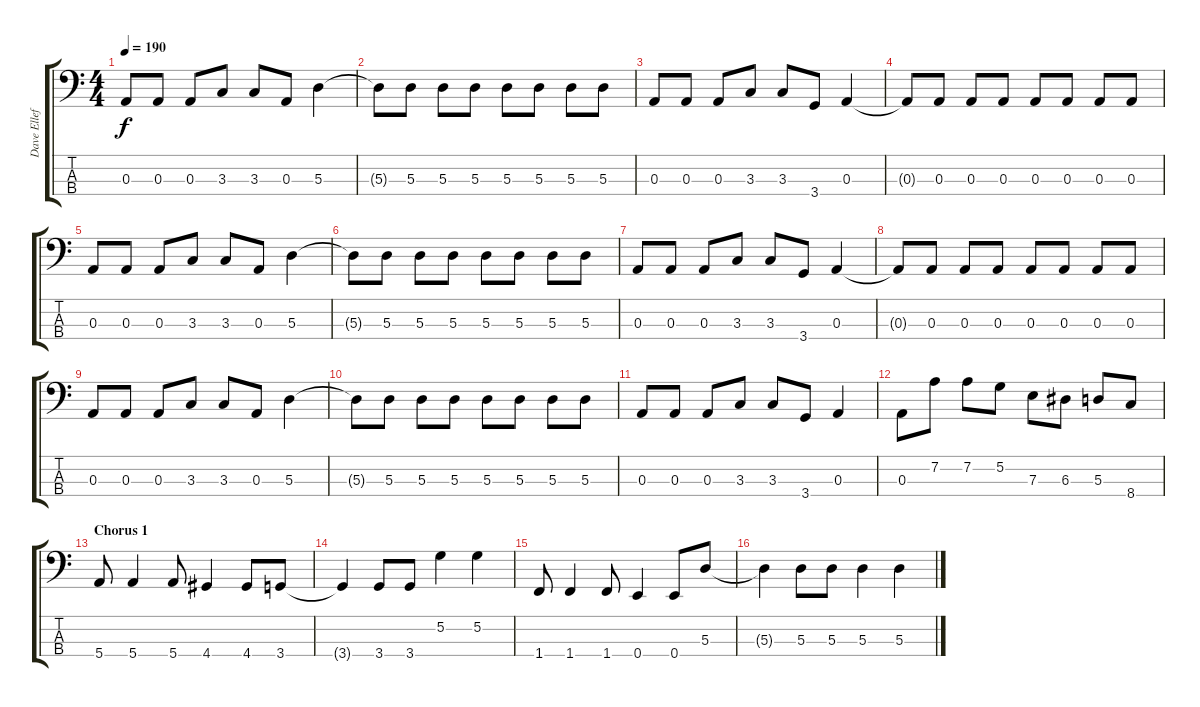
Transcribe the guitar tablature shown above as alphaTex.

\track ("Dave Ellefson" "Dave Ellef") {instrument electricbasspick}
\staff {score tabs}
\tuning (G2 D2 A1 E1) {hide}
\ts (4 4)
\tempo 190
\clef f4
\ks c
0.3.8{dy f} 0.3.8 0.3.8 3.3.8 3.3.8 0.3.8 5.3.4 |
5.3{t}.8 5.3.8 5.3.8 5.3.8 5.3.8 5.3.8 5.3.8 5.3.8 |
0.3.8 0.3.8 0.3.8 3.3.8 3.3.8 3.4.8 0.3.4 |
0.3{t}.8 0.3.8 0.3.8 0.3.8 0.3.8 0.3.8 0.3.8 0.3.8 |
0.3.8 0.3.8 0.3.8 3.3.8 3.3.8 0.3.8 5.3.4 |
5.3{t}.8 5.3.8 5.3.8 5.3.8 5.3.8 5.3.8 5.3.8 5.3.8 |
0.3.8 0.3.8 0.3.8 3.3.8 3.3.8 3.4.8 0.3.4 |
0.3{t}.8 0.3.8 0.3.8 0.3.8 0.3.8 0.3.8 0.3.8 0.3.8 |
0.3.8 0.3.8 0.3.8 3.3.8 3.3.8 0.3.8 5.3.4 |
5.3{t}.8 5.3.8 5.3.8 5.3.8 5.3.8 5.3.8 5.3.8 5.3.8 |
0.3.8 0.3.8 0.3.8 3.3.8 3.3.8 3.4.8 0.3.4 |
0.3.8 7.2.8 7.2.8 5.2.8 7.3.8 6.3.8 5.3.8 8.4.8 |
\section ("" "Chorus 1")
5.4.8 5.4.4 5.4.8 4.4.4 4.4.8 3.4.8 |
3.4{t}.4 3.4.8 3.4.8 5.2.4 5.2.4 |
1.4.8 1.4.4 1.4.8 0.4.4 0.4.8 5.3.8 |
5.3{t}.4 5.3.8 5.3.8 5.3.4 5.3.4
